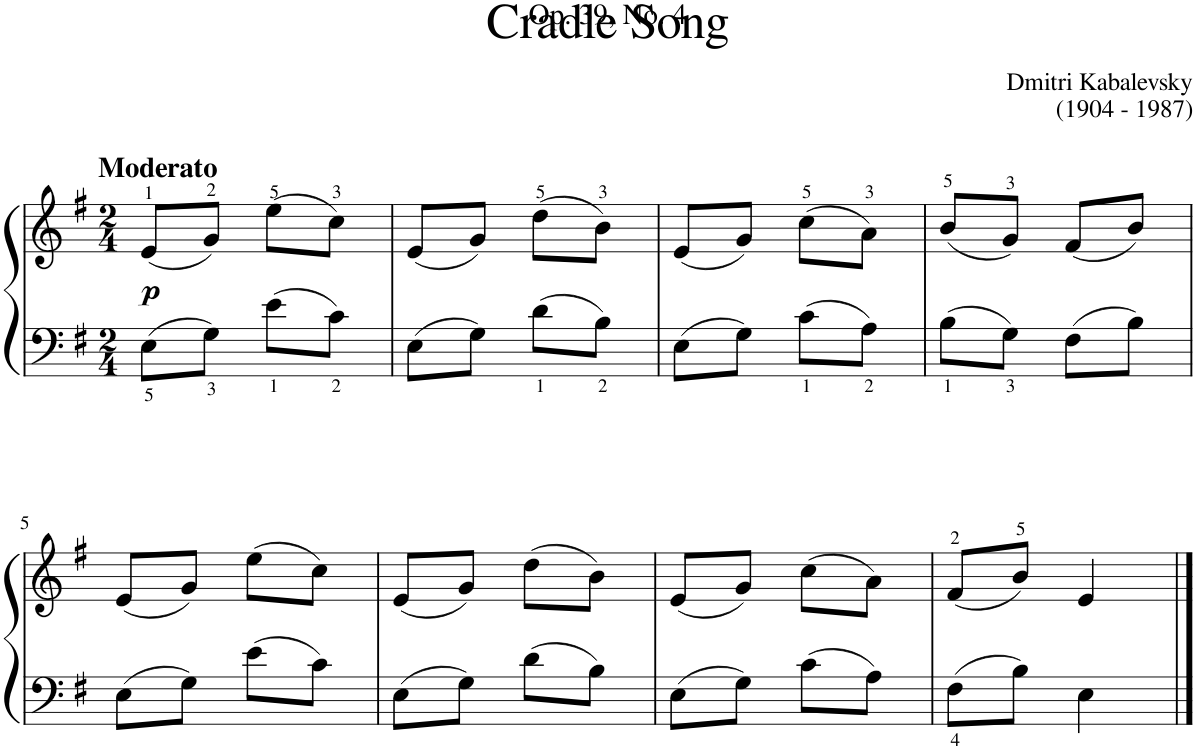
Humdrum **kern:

**kern	**kern	**dynam
*part1	*part1	*part1
*staff2	*staff1	*staff1/2
*I"Piano	*	*
*I'Pno	*	*
*clefF4	*clefG2	*
*k[f#]	*k[f#]	*
*M2/4	*M2/4	*
=1	=1	=1
!	!LO:TX:a:B:t=Moderato	!
!	!	!LO:DY:b
8E\L	(8e/L	p
8G\J	8g/J)	.
8e\L	(8ee\L	.
8c\J	8cc\J)	.
=2	=2	=2
8E\L	(8e/L	.
8G\J	8g/J)	.
8d\L	(8dd\L	.
8B\J	8b\J)	.
=3	=3	=3
8E\L	(8e/L	.
8G\J	8g/J)	.
8c\L	(8cc\L	.
8A\J	8a\J)	.
=4	=4	=4
8B\L	(8b/L	.
8G\J	8g/J)	.
8F#\L	(8f#/L	.
8B\J	8b/J)	.
!!LO:LB:g=z
=5	=5	=5
8E\L	(8e/L	.
8G\J	8g/J)	.
8e\L	(8ee\L	.
8c\J	8cc\J)	.
=6	=6	=6
8E\L	(8e/L	.
8G\J	8g/J)	.
8d\L	(8dd\L	.
8B\J	8b\J)	.
=7	=7	=7
8E\L	(8e/L	.
8G\J	8g/J)	.
8c\L	(8cc\L	.
8A\J	8a\J)	.
=8	=8	=8
8F#\L	(8f#/L	.
8B\J	8b/J)	.
4E\	4e/	.
==	==	==
*-	*-	*-
